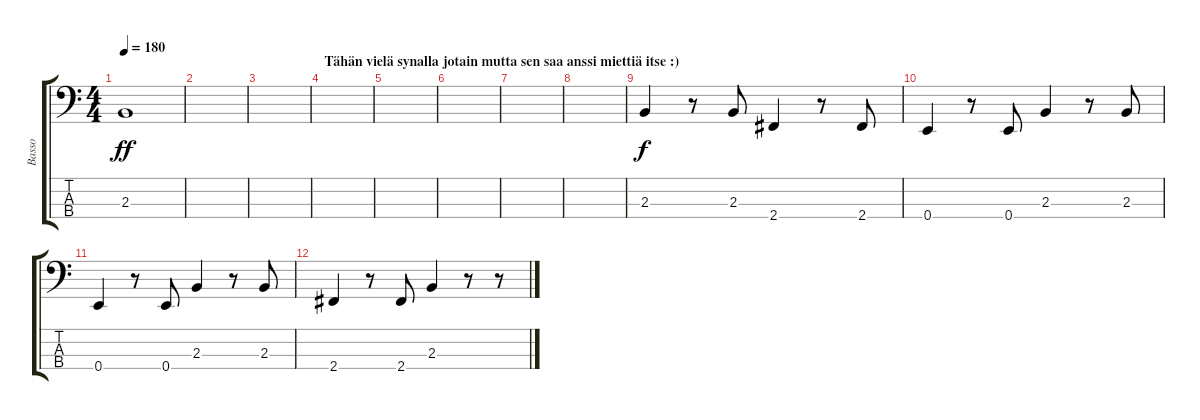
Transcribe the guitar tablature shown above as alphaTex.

\track ("Basso" "Basso") {instrument electricbassfinger}
\staff {score tabs}
\tuning (G2 D2 A1 E1) {hide}
\ts (4 4)
\tempo 180
\clef f4
\ks c
2.3.1{dy ff} |
|
|
\section ("" "Tähän vielä synalla jotain mutta sen saa anssi miettiä itse :)")
|
|
|
|
|
2.3.4{dy f} r.8 2.3.8 2.4.4 r.8 2.4.8 |
0.4.4 r.8 0.4.8 2.3.4 r.8 2.3.8 |
0.4.4 r.8 0.4.8 2.3.4 r.8 2.3.8 |
2.4.4 r.8 2.4.8 2.3.4 r.8 r.8
